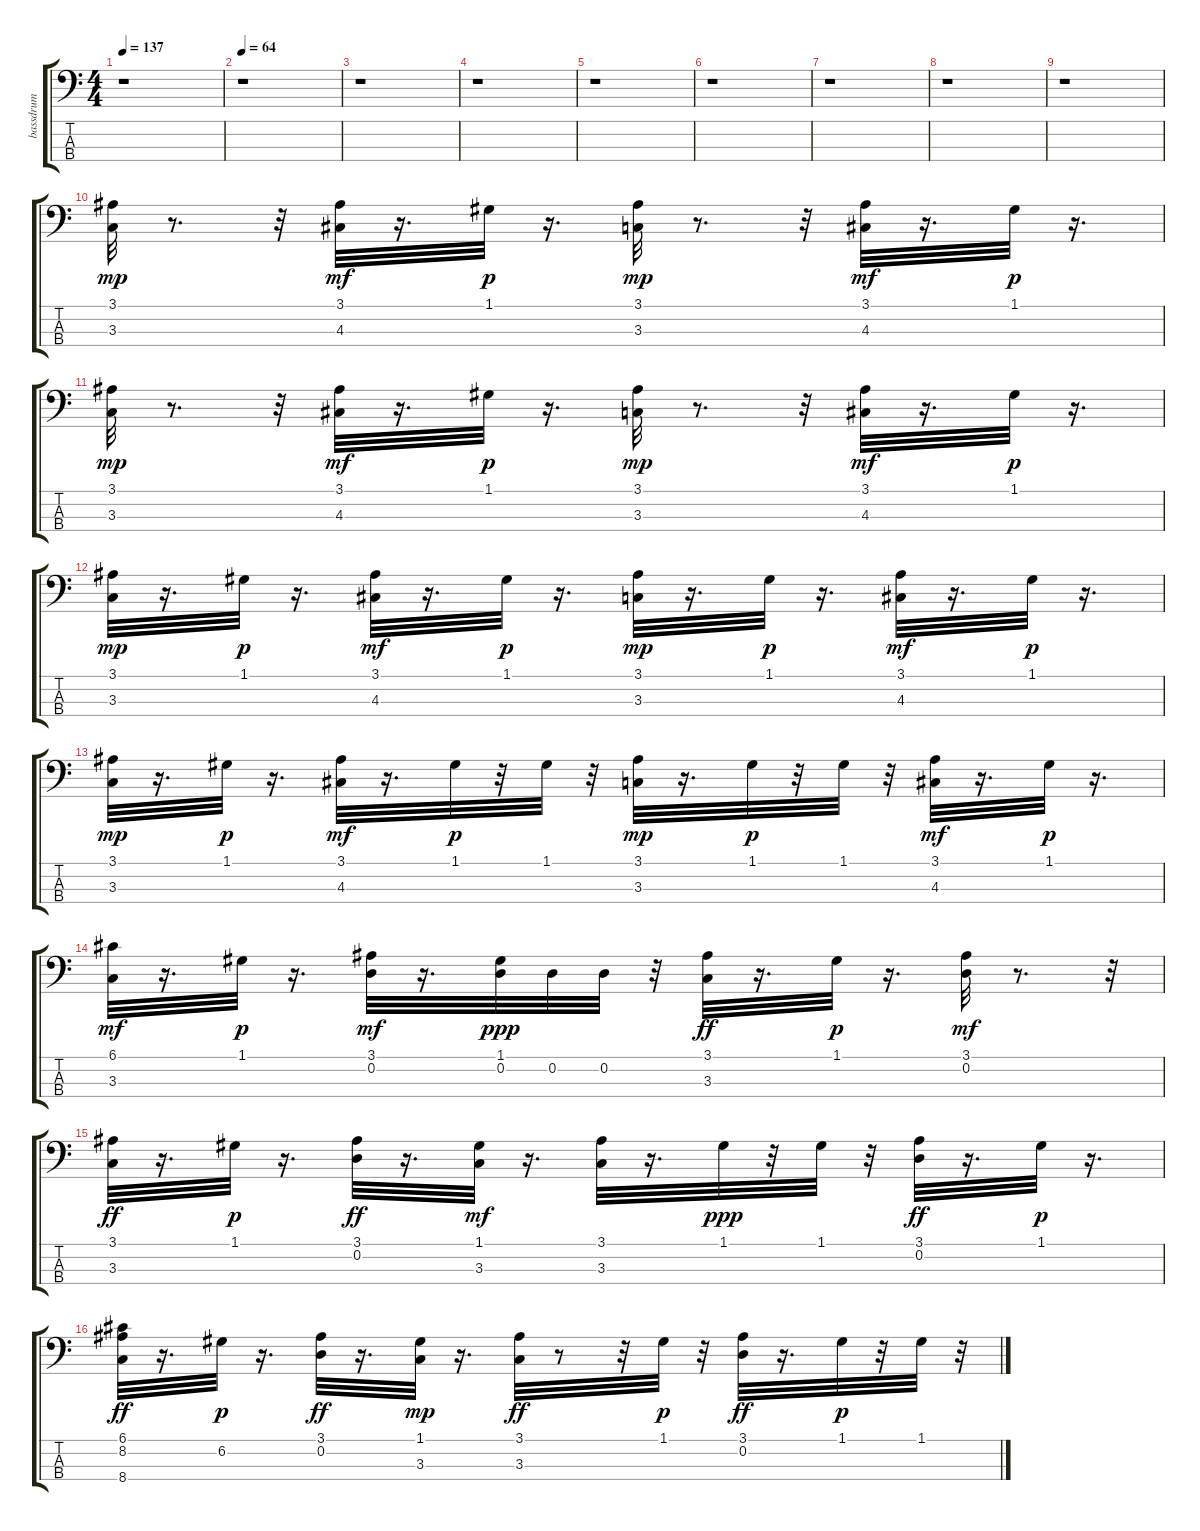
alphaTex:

\track ("bassdrum" "bassdrum") {instrument distortionguitar}
\staff {score tabs}
\tuning (G2 D2 A1 E1) {hide}
\ts (4 4)
\tempo 137
\clef f4
\ks c
r.1{dy p} |
\tempo 64
r.1 |
r.1 |
r.1 |
r.1 |
r.1 |
r.1 |
r.1 |
r.1 |
(3.1 3.3).32{dy mp volume 14} r.8{d} r.32 (3.1 4.3).32{dy mf} r.16{d} 1.1.32{dy p} r.16{d} (3.1 3.3).32{dy mp} r.8{d} r.32 (3.1 4.3).32{dy mf} r.16{d} 1.1.32{dy p} r.16{d} |
(3.1 3.3).32{dy mp} r.8{d} r.32 (3.1 4.3).32{dy mf} r.16{d} 1.1.32{dy p} r.16{d} (3.1 3.3).32{dy mp} r.8{d} r.32 (3.1 4.3).32{dy mf} r.16{d} 1.1.32{dy p} r.16{d} |
(3.1 3.3).32{dy mp} r.16{d} 1.1.32{dy p} r.16{d} (3.1 4.3).32{dy mf} r.16{d} 1.1.32{dy p} r.16{d} (3.1 3.3).32{dy mp} r.16{d} 1.1.32{dy p} r.16{d} (3.1 4.3).32{dy mf} r.16{d} 1.1.32{dy p} r.16{d} |
(3.1 3.3).32{dy mp} r.16{d} 1.1.32{dy p} r.16{d} (3.1 4.3).32{dy mf} r.16{d} 1.1.32{dy p} r.32 1.1.32 r.32 (3.1 3.3).32{dy mp} r.16{d} 1.1.32{dy p} r.32 1.1.32 r.32 (3.1 4.3).32{dy mf} r.16{d} 1.1.32{dy p} r.16{d} |
(6.1 3.3).32{dy mf} r.16{d} 1.1.32{dy p} r.16{d} (3.1 0.2).32{dy mf} r.16{d} (1.1 0.2).32{dy ppp} 0.2.32 0.2.32 r.32 (3.1 3.3).32{dy ff} r.16{d} 1.1.32{dy p} r.16{d} (3.1 0.2).32{dy mf} r.8{d} r.32 |
(3.1 3.3).32{dy ff} r.16{d} 1.1.32{dy p} r.16{d} (3.1 0.2).32{dy ff} r.16{d} (1.1 3.3).32{dy mf} r.16{d} (3.1 3.3).32 r.16{d} 1.1.32{dy ppp} r.32 1.1.32 r.32 (3.1 0.2).32{dy ff} r.16{d} 1.1.32{dy p} r.16{d} |
(6.1 8.2 8.4).32{dy ff} r.16{d} 6.2.32{dy p} r.16{d} (3.1 0.2).32{dy ff} r.16{d} (1.1 3.3).32{dy mp} r.16{d} (3.1 3.3).32{dy ff} r.8 r.32 1.1.32{dy p} r.32 (3.1 0.2).32{dy ff} r.16{d} 1.1.32{dy p} r.32 1.1.32 r.32
